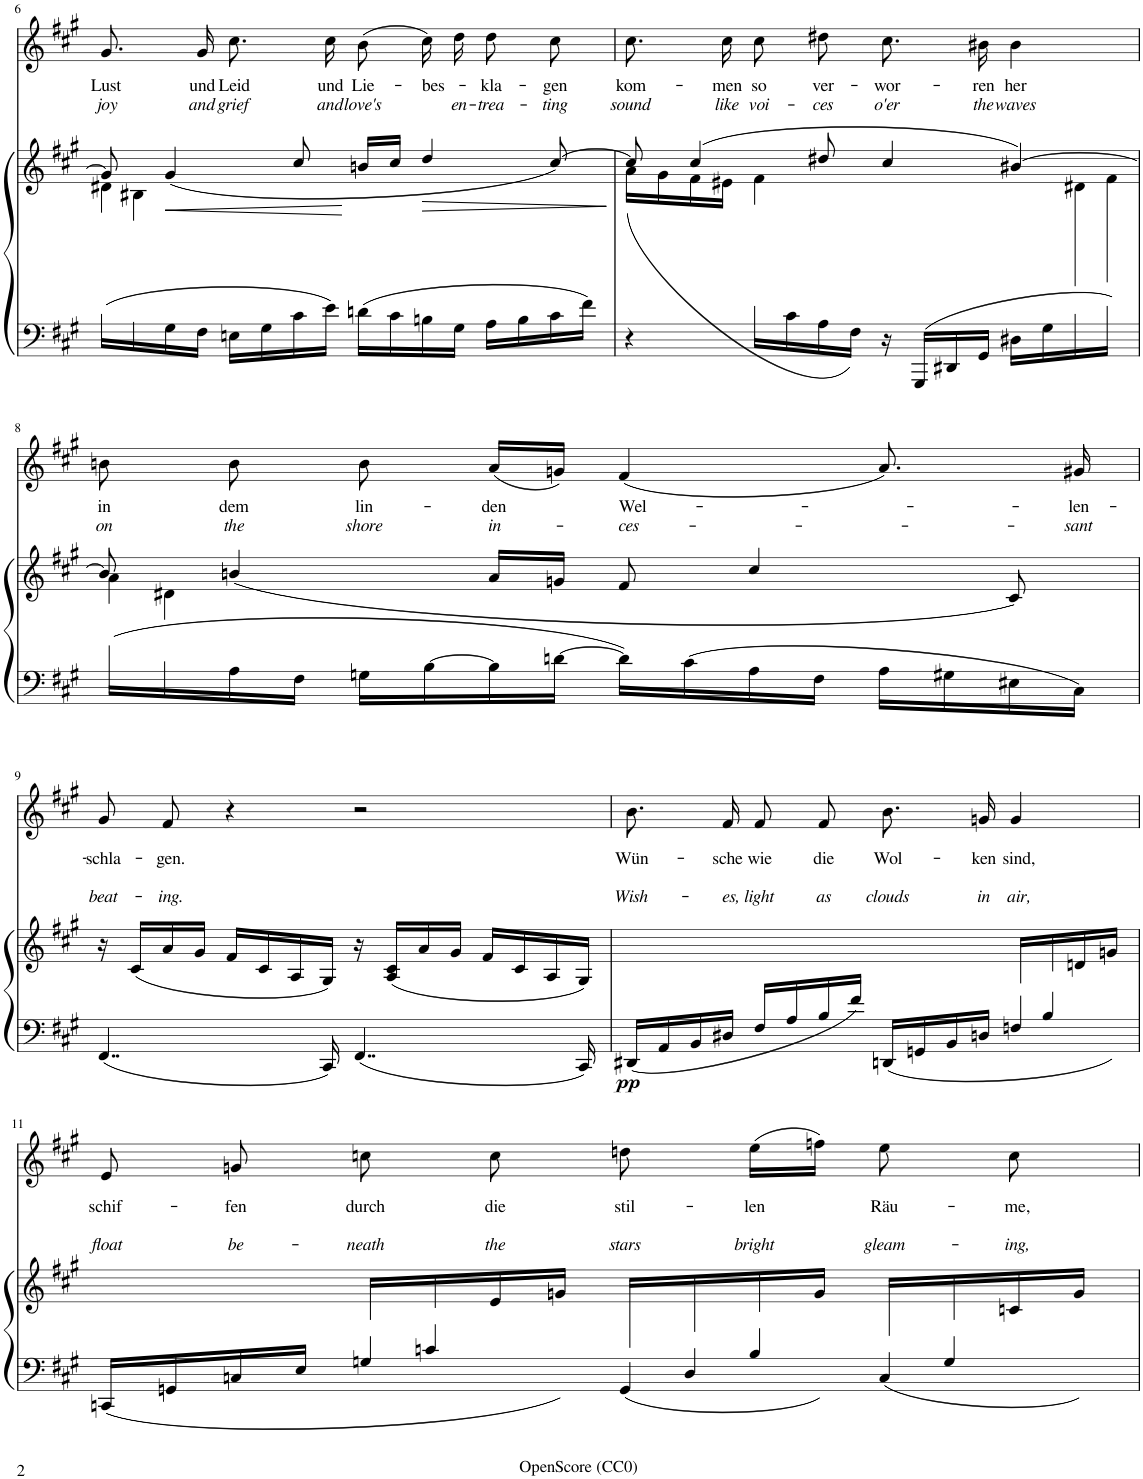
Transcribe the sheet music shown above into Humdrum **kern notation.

**kern	**kern	**dynam	**kern	**text	**text
*part2	*part2	*part2	*part1	*part1	*part1
*staff3	*staff2	*staff2/3	*staff1	*staff1	*staff1
*I"Piano	*	*	*I"Voice	*	*
*I'Pno	*	*	*	*	*
!!LO:PB:g=z
*clefF4	*clefG2	*	*clefG2	*	*
*k[f#c#g#]	*k[f#c#g#]	*	*k[f#c#g#]	*	*
*M4/4	*M4/4	*	*M4/4	*	*
*met(c)	*met(c)	*	*met(c)	*	*
=6	=6	=6	=6	=6	=6
*	*^	*	*	*	*
!	!	!	!	!	!LO:LY:b	!LO:LY:b
16d#X\LL	8g#/]	16d#X\	.	8.g#/	Lust	joy
16B#X\	.	16B#X\	.	.	.	.
!	!	!	!LO:HP:b	!	!	!
16G#\	(4g#/	8ryy	<	.	.	.
!	!	!	!	!	!LO:LY:b	!LO:LY:b
16F#\JJ	.	.	.	16g#/	und	and
!	!	!	!	!	!LO:LY:b	!LO:LY:b
16En\LL	.	4ryy	.	8.cc#\	Leid	grief
16G#\	.	.	.	.	.	.
16c#\	8cc#/	.	.	.	.	.
!	!	!	!	!	!LO:LY:b	!LO:LY:b
16e\JJ	.	.	.	16cc#\	und	and
!	!	!	!	!	!LO:LY:b	!LO:LY:b
16dn\LL	16bn/LL	2ryy	[	(8b\	Lie-	love's
16c#\	16cc#/JJ	.	.	.	.	.
!	!	!	!LO:HP:b	!	!LO:LY:b	!
16Bn\	4dd/	.	>	16cc#\)	-bes-	.
!	!	!	!	!	!	!LO:LY:b
16G#\JJ	.	.	.	16dd\	.	en-
!	!	!	!	!	!LO:LY:b	!LO:LY:b
16A\LL	.	.	.	8dd\	-kla-	-trea-
16B\	.	.	.	.	.	.
!	!	!	!	!	!LO:LY:b	!LO:LY:b
16c#\	[8cc#/)	.	.	8cc#\	-gen	-ting
16f#\JJ	.	.	.	.	.	.
*	*v	*v	*	*	*	*
.	.	]	.	.	.
=7	=7	=7	=7	=7	=7
*	*^	*	*	*	*
!	!	!	!	!	!LO:LY:b	!LO:LY:b
4r	8cc#/]	(16a\LL	.	8.cc#\	kom-	sound
.	.	16g#\	.	.	.	.
.	(4cc#/	16f#\	.	.	.	.
!	!	!	!	!	!LO:LY:b	!LO:LY:b
.	.	16e#X\JJ	.	16cc#\	-men	like
!	!	!	!	!	!LO:LY:b	!LO:LY:b
16f#\LL	.	16f#\	.	8cc#\	so	voi-
16c#\	.	16ryy	.	.	.	.
!	!	!	!	!	!LO:LY:b	!LO:LY:b
16A\	8dd#X/	16ryy	.	8dd#X\	ver-	-ces
16F#\JJ)	.	16ryy	.	.	.	.
!	!	!	!	!	!LO:LY:b	!LO:LY:b
16r	4cc#/	4ryy	.	8.cc#\	-wor-	o'er
16GGG#/LL	.	.	.	.	.	.
16DD#X/	.	.	.	.	.	.
!	!	!	!	!	!LO:LY:b	!LO:LY:b
16GG#/JJ	.	.	.	16b#X\	-ren	the
!	!	!	!	!	!LO:LY:b	!LO:LY:b
16D#X\LL	[4b#X/)	8ryy	.	4b#\	her	waves
16G#\	.	.	.	.	.	.
16d#X\	.	16d#X\LL	.	.	.	.
16f#\JJ	.	16f#\JJ	.	.	.	.
!!LO:LB:g=z
=8	=8	=8	=8	=8	=8	=8
!	!	!	!	!	!LO:LY:b	!LO:LY:b
16a\LL	8b#/]	16a\	.	8bn\	in	on
16d#X\	.	16d#X\	.	.	.	.
!	!	!	!	!	!LO:LY:b	!LO:LY:b
16A\	(4bn/	16ryy	.	8b\	dem	the
16F#\JJ	.	16ryy	.	.	.	.
!	!	!	!	!	!LO:LY:b	!LO:LY:b
16Gn\LL	.	4ryy	.	8b\	lin-	shore
[16B\	.	.	.	.	.	.
!	!	!	!	!	!LO:LY:b	!LO:LY:b
16B\]	16a/LL	.	.	(16a/LL	-den	in-
[16dn\JJ	16gn/JJ	.	.	16gn/JJ)	.	.
!	!	!	!	!	!LO:LY:b	!LO:LY:b
16d\LL]	8f#/	2ryy	.	(4f#/	Wel-	-ces-
16c#\	.	.	.	.	.	.
16A\	4cc#/	.	.	.	.	.
16F#\JJ	.	.	.	.	.	.
16A\LL	.	.	.	8.a/)	.	.
16G#X\	.	.	.	.	.	.
16E#X\	8c#/)	.	.	.	.	.
!	!	!	!	!	!LO:LY:b	!LO:LY:b
16C#\JJ	.	.	.	16g#X/	-len-	-sant
*	*v	*v	*	*	*	*
!!LO:LB:g=z
=9	=9	=9	=9	=9	=9
!	!	!	!	!LO:LY:b	!LO:LY:b
4..FF#/	16r	.	8g#/	-schla-	beat-
.	(16c#/LL	.	.	.	.
!	!	!	!	!LO:LY:b	!LO:LY:b
.	16a/	.	8f#/	-gen.	-ing.
.	16g#/JJ	.	.	.	.
.	16f#/LL	.	4r	.	.
.	16c#/	.	.	.	.
.	16A/	.	.	.	.
16CC#/	16G#/JJ)	.	.	.	.
4..FF#/	16r	.	2r	.	.
.	(16A/ 16c#/LL	.	.	.	.
.	16a/	.	.	.	.
.	16g#/JJ	.	.	.	.
.	16f#/LL	.	.	.	.
.	16c#/	.	.	.	.
.	16A/	.	.	.	.
16CC#/	16G#/JJ)	.	.	.	.
=10	=10	=10	=10	=10	=10
!	!	!LO:DY:b=2	!	!LO:LY:b	!LO:LY:b
16DD#X/LL	2ryy	pp	8.b\	Wün-	Wish-
16AA/	.	.	.	.	.
16BB/	.	.	.	.	.
!	!	!	!	!LO:LY:b	!LO:LY:b
16D#X/JJ	.	.	16f#/	-sche	-es,
!	!	!	!	!LO:LY:b	!LO:LY:b
16F#/LL	.	.	8f#/	wie	light
16A/	.	.	.	.	.
!	!	!	!	!LO:LY:b	!LO:LY:b
16B/	.	.	8f#/	die	as
16f#/JJ	.	.	.	.	.
!	!	!	!	!LO:LY:b	!LO:LY:b
16DDn/LL	4ryy	.	8.b\	Wol-	clouds
16GGn/	.	.	.	.	.
16BB/	.	.	.	.	.
!	!	!	!	!LO:LY:b	!LO:LY:b
16Dn/JJ	.	.	16gn/	-ken	in
!	!	!	!	!LO:LY:b	!LO:LY:b
16Fn/LL	16Fn/LL	.	4g/	sind,	air,
16B/JJ	16B/	.	.	.	.
16ryy	16dn/	.	.	.	.
16ryy	16gn/JJ	.	.	.	.
!!LO:LB:g=z
=11	=11	=11	=11	=11	=11
!	!	!	!	!LO:LY:b	!LO:LY:b
16CCn/LL	4ryy	.	8e/	schif-	float
16GGn/	.	.	.	.	.
!	!	!	!	!LO:LY:b	!LO:LY:b
16Cn/	.	.	8gn/	-fen	be-
16E/JJ	.	.	.	.	.
!	!	!	!	!LO:LY:b	!LO:LY:b
16Gn/	16Gn/LL	.	8ccn\	durch	-neath
16cn/	16cn/	.	.	.	.
!	!	!	!	!LO:LY:b	!LO:LY:b
16ryy	16e/	.	8cc\	die	the
16ryy	16gn/JJ	.	.	.	.
!	!	!	!	!LO:LY:b	!LO:LY:b
16GG/	16GGn/LL	.	8ddn\	stil-	stars
16D/	16D/	.	.	.	.
!	!	!	!	!LO:LY:b	!LO:LY:b
16B/	16B/	.	(16ee\LL	-len	bright
16ryy	16g/JJ	.	16ffn\JJ)	.	.
!	!	!	!	!LO:LY:b	!LO:LY:b
16C/	16Cn/LL	.	8ee\	Räu-	gleam-
16G/	16G/	.	.	.	.
!	!	!	!	!LO:LY:b	!LO:LY:b
16ryy	16cn/	.	8cc\	-me,	-ing,
16ryy	16g/JJ	.	.	.	.
=	=	=	=	=	=
*-	*-	*-	*-	*-	*-
